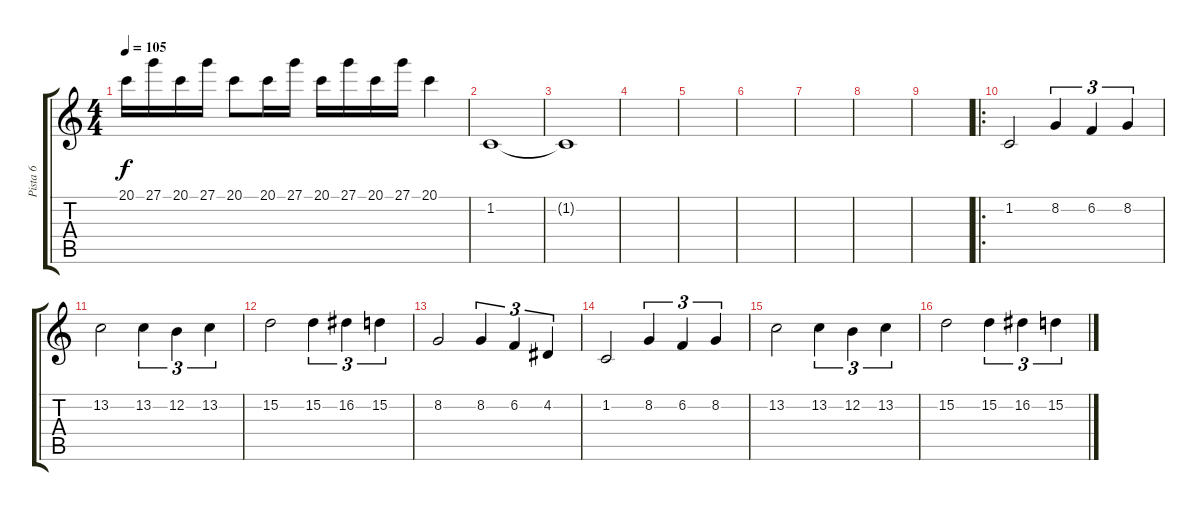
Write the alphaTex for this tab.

\track ("Pista 6" "Pista 6") {instrument lead1square}
\staff {score tabs}
\tuning (E4 B3 G3 D3 A2 E2) {hide}
\ts (4 4)
\tempo 105
\clef g2
\ks c
20.1.16{dy f} 27.1.16 20.1.16 27.1.16 20.1.8 20.1.16 27.1.16 20.1.16 27.1.16 20.1.16 27.1.16 20.1.4 |
1.2.1 |
1.2{t}.1 |
|
|
|
|
|
|
\ro
1.2.2 8.2.4{tu (3 2)} 6.2.4{tu (3 2)} 8.2.4{tu (3 2)} |
13.2.2 13.2.4{tu (3 2)} 12.2.4{tu (3 2)} 13.2.4{tu (3 2)} |
15.2.2 15.2.4{tu (3 2)} 16.2.4{tu (3 2)} 15.2.4{tu (3 2)} |
8.2.2 8.2.4{tu (3 2)} 6.2.4{tu (3 2)} 4.2.4{tu (3 2)} |
1.2.2 8.2.4{tu (3 2)} 6.2.4{tu (3 2)} 8.2.4{tu (3 2)} |
13.2.2 13.2.4{tu (3 2)} 12.2.4{tu (3 2)} 13.2.4{tu (3 2)} |
15.2.2 15.2.4{tu (3 2)} 16.2.4{tu (3 2)} 15.2.4{tu (3 2)}
